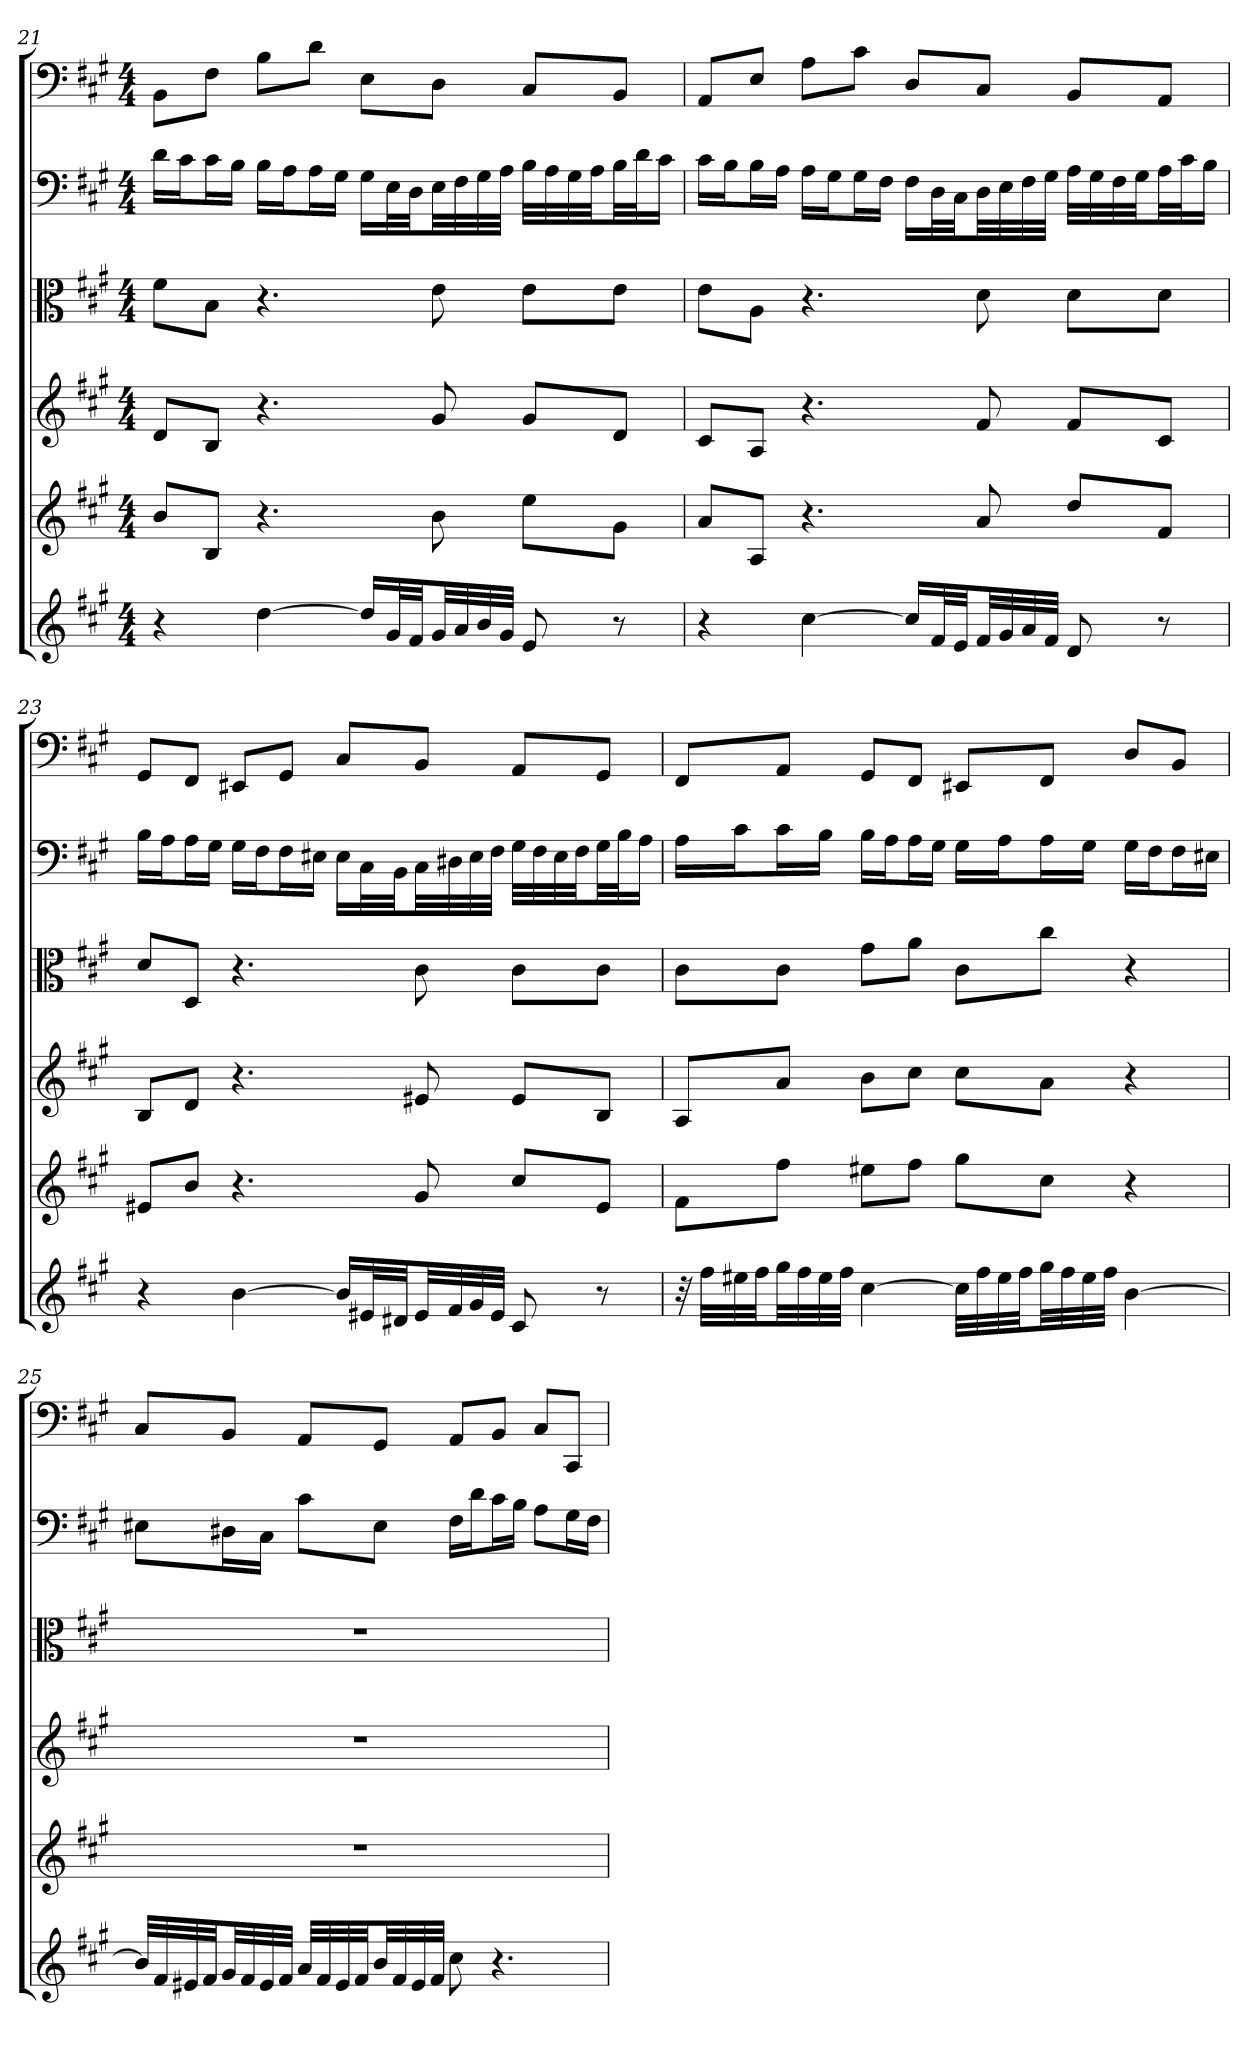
**kern	**kern	**kern	**kern	**kern	**kern
*part6	*part5	*part4	*part3	*part2	*part1
*staff6	*staff5	*staff4	*staff3	*staff2	*staff1
*	*	*	*clefC3	*clefF4	*clefF4
*k[f#c#g#]	*k[f#c#g#]	*k[f#c#g#]	*k[f#c#g#]	*k[f#c#g#]	*k[f#c#g#]
*A:	*A:	*A:	*A:	*A:	*A:
*M4/4	*M4/4	*M4/4	*M4/4	*M4/4	*M4/4
=21	=21	=21	=21	=21	=21
4r	8bL	8dL	8f#\L	16d\LL	8BB\L
.	.	.	.	16c#\J	.
.	8BJ	8BJ	8B\J	16c#\L	8F#\J
.	.	.	.	16B\JJ	.
[4dd	4.r	4.r	4.r	16B\LL	8B\L
.	.	.	.	16A\J	.
.	.	.	.	16A\L	8d\J
.	.	.	.	16G#\JJ	.
16ddLL]	.	.	.	16G#\LL	8E\L
32g#L	.	.	.	32E\L	.
32f#JJ	.	.	.	32D\JJ	.
32g#LL	8b	8g#	8e	32E\LL	8D\J
32a	.	.	.	32F#\	.
32b	.	.	.	32G#\	.
32g#JJJ	.	.	.	32A\JJJ	.
8e	8eeL	8g#L	8e\L	32B\LLL	8C#/L
.	.	.	.	32A\	.
.	.	.	.	32G#\	.
.	.	.	.	32A\JJ	.
8r	8g#J	8dJ	8e\J	32B\LL	8BB/J
.	.	.	.	32d\J	.
.	.	.	.	16c#\JJ	.
=22	=22	=22	=22	=22	=22
4r	8aL	8c#L	8e\L	16c#\LL	8AA/L
.	.	.	.	16B\J	.
.	8AJ	8AJ	8A\J	16B\L	8E/J
.	.	.	.	16A\JJ	.
[4cc#	4.r	4.r	4.r	16A\LL	8A\L
.	.	.	.	16G#\J	.
.	.	.	.	16G#\L	8c#\J
.	.	.	.	16F#\JJ	.
16cc#LL]	.	.	.	16F#\LL	8D/L
32f#L	.	.	.	32D\L	.
32eJJ	.	.	.	32C#\JJ	.
32f#LL	8a	8f#	8d	32D\LL	8C#/J
32g#	.	.	.	32E\	.
32a	.	.	.	32F#\	.
32f#JJJ	.	.	.	32G#\JJJ	.
8d	8ddL	8f#L	8d\L	32A\LLL	8BB/L
.	.	.	.	32G#\	.
.	.	.	.	32F#\	.
.	.	.	.	32G#\JJ	.
8r	8f#J	8c#J	8d\J	32A\LL	8AA/J
.	.	.	.	32c#\J	.
.	.	.	.	16B\JJ	.
=23	=23	=23	=23	=23	=23
4r	8e#XL	8BL	8d/L	16B\LL	8GG#/L
.	.	.	.	16A\J	.
.	8bJ	8dJ	8D/J	16A\L	8FF#/J
.	.	.	.	16G#\JJ	.
[4b	4.r	4.r	4.r	16G#\LL	8EE#X/L
.	.	.	.	16F#\J	.
.	.	.	.	16F#\L	8GG#/J
.	.	.	.	16E#X\JJ	.
16bLL]	.	.	.	16E#\LL	8C#/L
32e#XL	.	.	.	32C#\L	.
32d#XJJ	.	.	.	32BB\JJ	.
32e#LL	8g#	8e#X	8c#	32C#\LL	8BB/J
32f#	.	.	.	32D#X\	.
32g#	.	.	.	32E#\	.
32e#JJJ	.	.	.	32F#\JJJ	.
8c#	8cc#L	8e#L	8c#\L	32G#\LLL	8AA/L
.	.	.	.	32F#\	.
.	.	.	.	32E#\	.
.	.	.	.	32F#\JJ	.
8r	8e#J	8BJ	8c#\J	32G#\LL	8GG#/J
.	.	.	.	32B\J	.
.	.	.	.	16A\JJ	.
=24	=24	=24	=24	=24	=24
32r	8f#L	8AL	8c#\L	16A\LL	8FF#/L
32ff#LLL	.	.	.	.	.
32ee#X	.	.	.	16c#\J	.
32ff#JJ	.	.	.	.	.
32gg#LL	8ff#J	8aJ	8c#\J	16c#\L	8AA/J
32ff#	.	.	.	.	.
32ee#	.	.	.	16B\JJ	.
32ff#JJJ	.	.	.	.	.
[4cc#	8ee#XL	8bL	8g#\L	16B\LL	8GG#/L
.	.	.	.	16A\J	.
.	8ff#J	8cc#J	8a\J	16A\L	8FF#/J
.	.	.	.	16G#\JJ	.
32cc#LLL]	8gg#L	8cc#L	8c#\L	16G#\LL	8EE#X/L
32ff#	.	.	.	.	.
32ee#	.	.	.	16A\J	.
32ff#JJ	.	.	.	.	.
32gg#LL	8cc#J	8aJ	8cc#\J	16A\L	8FF#/J
32ff#	.	.	.	.	.
32ee#	.	.	.	16G#\JJ	.
32ff#JJJ	.	.	.	.	.
[4b	4r	4r	4r	16G#\LL	8D/L
.	.	.	.	16F#\J	.
.	.	.	.	16F#\L	8BB/J
.	.	.	.	16E#X\JJ	.
=25	=25	=25	=25	=25	=25
32bLLL]	1r	1r	1r	8E#X\L	8C#/L
32f#	.	.	.	.	.
32e#X	.	.	.	.	.
32f#JJ	.	.	.	.	.
32g#LL	.	.	.	16D#X\L	8BB/J
32f#	.	.	.	.	.
32e#	.	.	.	16C#\JJ	.
32f#JJJ	.	.	.	.	.
32aLLL	.	.	.	8c#\L	8AA/L
32f#	.	.	.	.	.
32e#	.	.	.	.	.
32f#JJ	.	.	.	.	.
32bLL	.	.	.	8E#\J	8GG#/J
32f#	.	.	.	.	.
32e#	.	.	.	.	.
32f#JJJ	.	.	.	.	.
8cc#	.	.	.	16F#\LL	8AA/L
.	.	.	.	16d\J	.
4.r	.	.	.	16c#\L	8BB/J
.	.	.	.	16B\JJ	.
.	.	.	.	8A\L	8C#/L
.	.	.	.	16G#\L	8CC#/J
.	.	.	.	16F#\JJ	.
=	=	=	=	=	=
*-	*-	*-	*-	*-	*-
